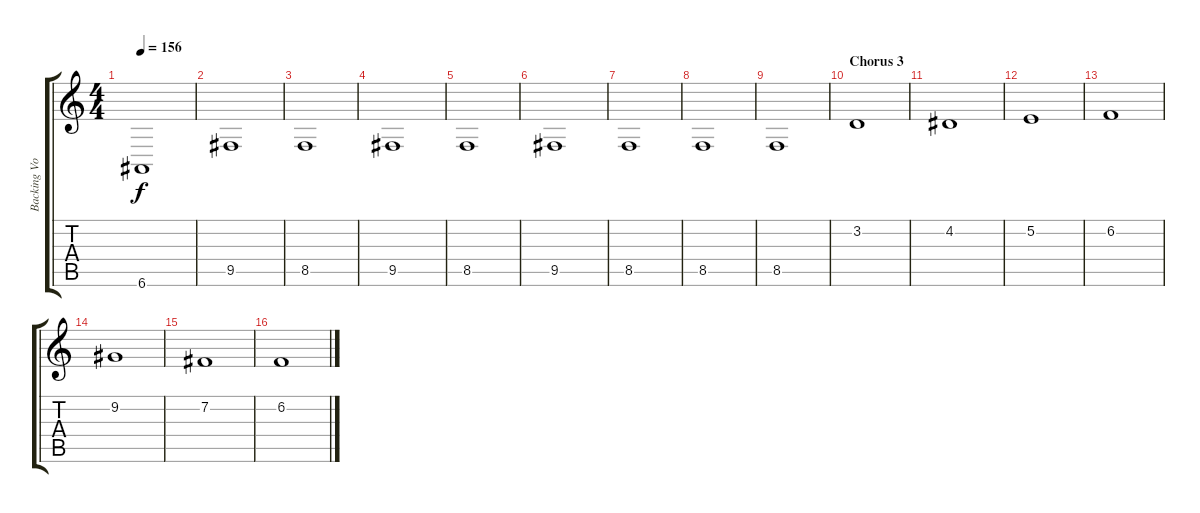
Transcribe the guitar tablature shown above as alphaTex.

\track ("Backing Voice 1" "Backing Vo") {instrument synthvoice}
\staff {score tabs}
\tuning (E4 B3 G3 D3 A2 E2) {hide}
\ts (4 4)
\tempo 156
\clef g2
\ks c
6.6{t}.1{dy f} |
9.5.1 |
8.5.1 |
9.5.1 |
8.5.1 |
9.5.1 |
8.5.1 |
8.5.1 |
8.5.1 |
\section ("" "Chorus 3")
3.2.1 |
4.2.1 |
5.2.1 |
6.2.1 |
9.2.1 |
7.2.1 |
6.2.1
